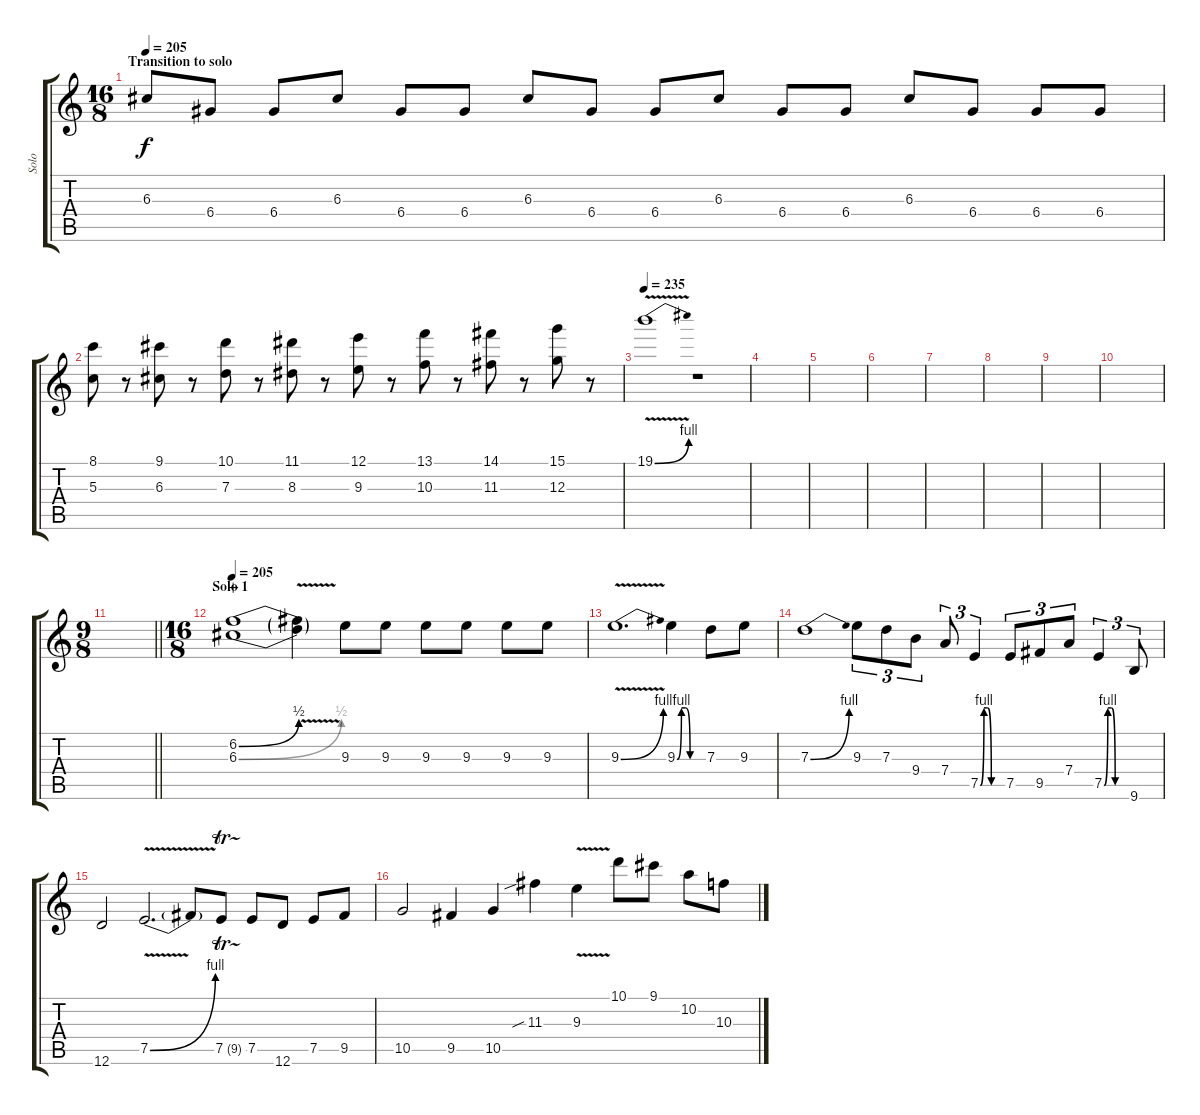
\track ("Solo" "Solo") {instrument distortionguitar}
\staff {score tabs}
\tuning (E4 B3 G3 D3 A2 D2) {hide}
\ts (16 8)
\section ("" "Transition to solo")
\tempo 205
\clef g2
\ks c
6.3.8{dy f} 6.4.8 6.4.8 6.3.8 6.4.8 6.4.8 6.3.8 6.4.8 6.4.8 6.3.8 6.4.8 6.4.8 6.3.8 6.4.8 6.4.8 6.4.8 |
(8.1 5.3).8 r.8 (9.1 6.3).8 r.8 (10.1 7.3).8 r.8 (11.1 8.3).8 r.8 (12.1 9.3).8 r.8 (13.1 10.3).8 r.8 (14.1 11.3).8 r.8 (15.1 12.3).8 r.8 |
\tempo 235
19.1{be (bend 0 0 60 4) v}.1 r.1 |
|
|
|
|
|
|
|
\ts (9 8)
\barLineRight lightlight
|
\ts (16 8)
\section ("" "Solo 1")
\tempo 205
(6.2{be (bend 0 0 60 2)} 6.3{be (bend 0 0 60 2)}).1{wahc} (6.2{v t} 6.3{t}).4 9.3.8 9.3.8 9.3.8 9.3.8 9.3.8 9.3.8 |
9.3{be (bend 0 0 60 4) v}.1{d} 9.3{be (custom 0 0 10 4 20 4 30 0 60 0)}.4 7.3.8 9.3.8 |
7.3{be (bend 0 0 60 4)}.1 9.3.8{tu (3 2)} 7.3.8{tu (3 2)} 9.4.8{tu (3 2)} 7.4.8{tu (3 2)} 7.5{be (custom 0 0 10 4 20 4 30 0 60 0)}.4{tu (3 2)} 7.5.8{tu (3 2)} 9.5.8{tu (3 2)} 7.4.8{tu (3 2)} 7.5{be (custom 0 0 10 4 20 4 30 0 60 0)}.4{tu (3 2)} 9.6.8{tu (3 2)} |
12.6.2 7.5{be (bend 0 0 60 4) v}.2{d} 7.5{t}.8 7.5{tr (9 16)}.8 7.5.8 12.6.8 7.5.8 9.5.8 |
10.5.2 9.5.4 10.5.4 11.3{sib}.4 9.3{v}.4 10.1.8 9.1.8 10.2.8 10.3.8
